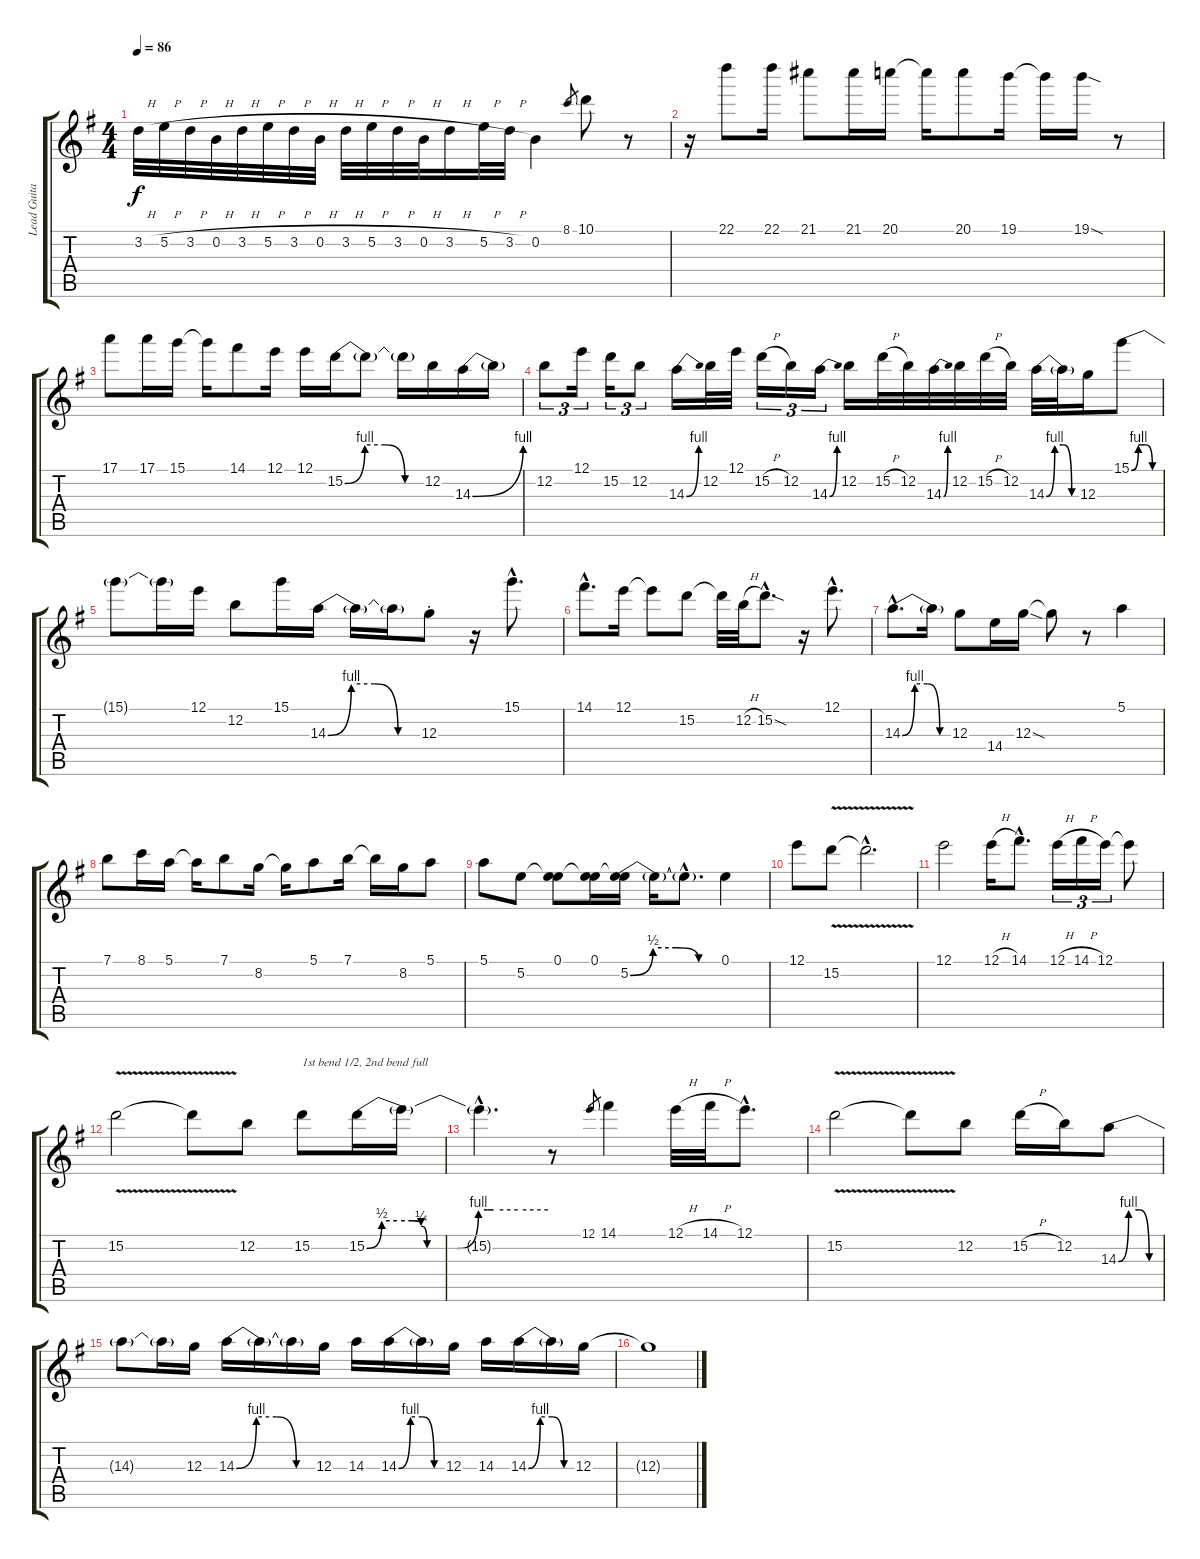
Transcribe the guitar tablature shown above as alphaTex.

\track ("Lead Guitar" "Lead Guita") {instrument distortionguitar}
\staff {score tabs}
\tuning (E4 B3 G3 D3 A2 E2) {hide}
\ts (4 4)
\tempo 86
\clef g2
\ks g
3.2{h}.32{dy f} 5.2{h}.32 3.2{h}.32 0.2{h}.32 3.2{h}.32 5.2{h}.32 3.2{h}.32 0.2{h}.32 3.2{h}.32 5.2{h}.32 3.2{h}.32 0.2{h}.32 3.2{h}.16 5.2{h}.32 3.2{h}.32 0.2.4 8.1.8{gr} 10.1.8 r.8 |
r.16 22.1.8 22.1.16 21.1.8 21.1.16 20.1.16 20.1{t}.16 20.1.8 19.1.16 19.1{t}.16 19.1{sod}.16 r.8 |
17.1.8 17.1.16 15.1.16 15.1{t}.16 14.1.8 12.1.16 12.1.16 15.2{be (custom 0 0 15 4 30 4 45 0 60 0)}.16 15.2{t}.8 15.2{t}.16 12.2.16 14.3{be (bend 0 0 60 4)}.16 14.3{t}.16 |
12.2.8{tu (3 2)} 12.1.16{tu (3 2)} 15.2.16{tu (3 2)} 12.2.8{tu (3 2)} 14.3{be (bend 0 0 60 4)}.16 12.2.32 12.1.32 15.2{h}.16{tu (3 2)} 12.2.16{tu (3 2)} 14.3{be (bend 0 0 60 4)}.16{tu (3 2)} 12.2.16 15.2{h}.32 12.2.32 14.3{be (bend 0 0 60 4)}.32 12.2.32 15.2{h}.32 12.2.32 14.3{be (custom 0 0 15 4 30 4 45 0 60 0)}.32 14.3{t}.32 12.3.16 15.1{be (custom 0 0 15 4 30 4 45 0 60 0)}.8 |
15.1{t}.8 15.1{t}.16 12.1.16 12.2.8 15.1.16 14.3{be (custom 0 0 15 4 30 4 45 0 60 0)}.16 14.3{t}.16 14.3{t}.16 12.3{st}.8 r.16 15.1{hac}.8{d} |
14.1{hac}.8{d} 12.1.16 12.1{t}.8 15.2.8 15.2{t}.32 12.2{h}.32 15.2{sod hac}.8{d} r.16 12.1{hac}.8{d} |
14.3{be (custom 0 0 15 4 30 4 45 0 60 0) hac}.8{d} 14.3{t}.16 12.3.8 14.4.16 12.3{sod}.16 12.3{t}.8 r.8 5.1.4 |
7.1.8 8.1.16 5.1.16 5.1{t}.16 7.1.8 8.2.16 8.2{t}.16 5.1.8 7.1.16 7.1{t}.16 8.2.16 5.1.8 |
5.1.8 5.2.8 (0.1 5.2{t}).8 (0.1 5.2{t}).16 (0.1{t} 5.2{be (custom 0 0 15 2 30 2 45 0 60 0)}).16 5.2{t}.16 5.2{hac t}.8{d} 0.1.4 |
12.1.8 15.2{v}.8 15.2{hac t}.2{d} |
12.1.2 12.1{h}.16 14.1{hac}.8{d} 12.1{h}.16{tu (3 2)} 14.1{h}.16{tu (3 2)} 12.1.16{tu (3 2)} 12.1{t}.8 |
15.2{v}.2 15.2{t}.8 12.2.8 15.2.8{txt "1st bend 1/2, 2nd bend full"} 15.2{be (custom 0 0 5 2 10 2 15 2 18 1 20 0 30 0 37 4 40 4 42 4 50 4 60 4)}.16 15.2{t}.16 |
15.2{hac t}.4{d} r.8 12.1.8{gr} 14.1.4 12.1{h}.32 14.1{h}.32 12.1{hac}.8{d} |
15.2{v}.2 15.2{t}.8 12.2.8 15.2{h}.16 12.2.16 14.3{be (custom 0 0 15 4 30 4 45 0 60 0)}.8 |
14.3{t}.8 14.3{t}.16 12.3.16 14.3{be (custom 0 0 15 4 30 4 45 0 60 0)}.16 14.3{t}.16 14.3{t}.16 12.3.16 14.3.16 14.3{be (custom 0 0 15 4 30 4 45 0 60 0)}.16 14.3{t}.16 12.3.16 14.3.16 14.3{be (custom 0 0 15 4 30 4 45 0 60 0)}.16 14.3{t}.16 12.3.16 |
12.3{t}.1
